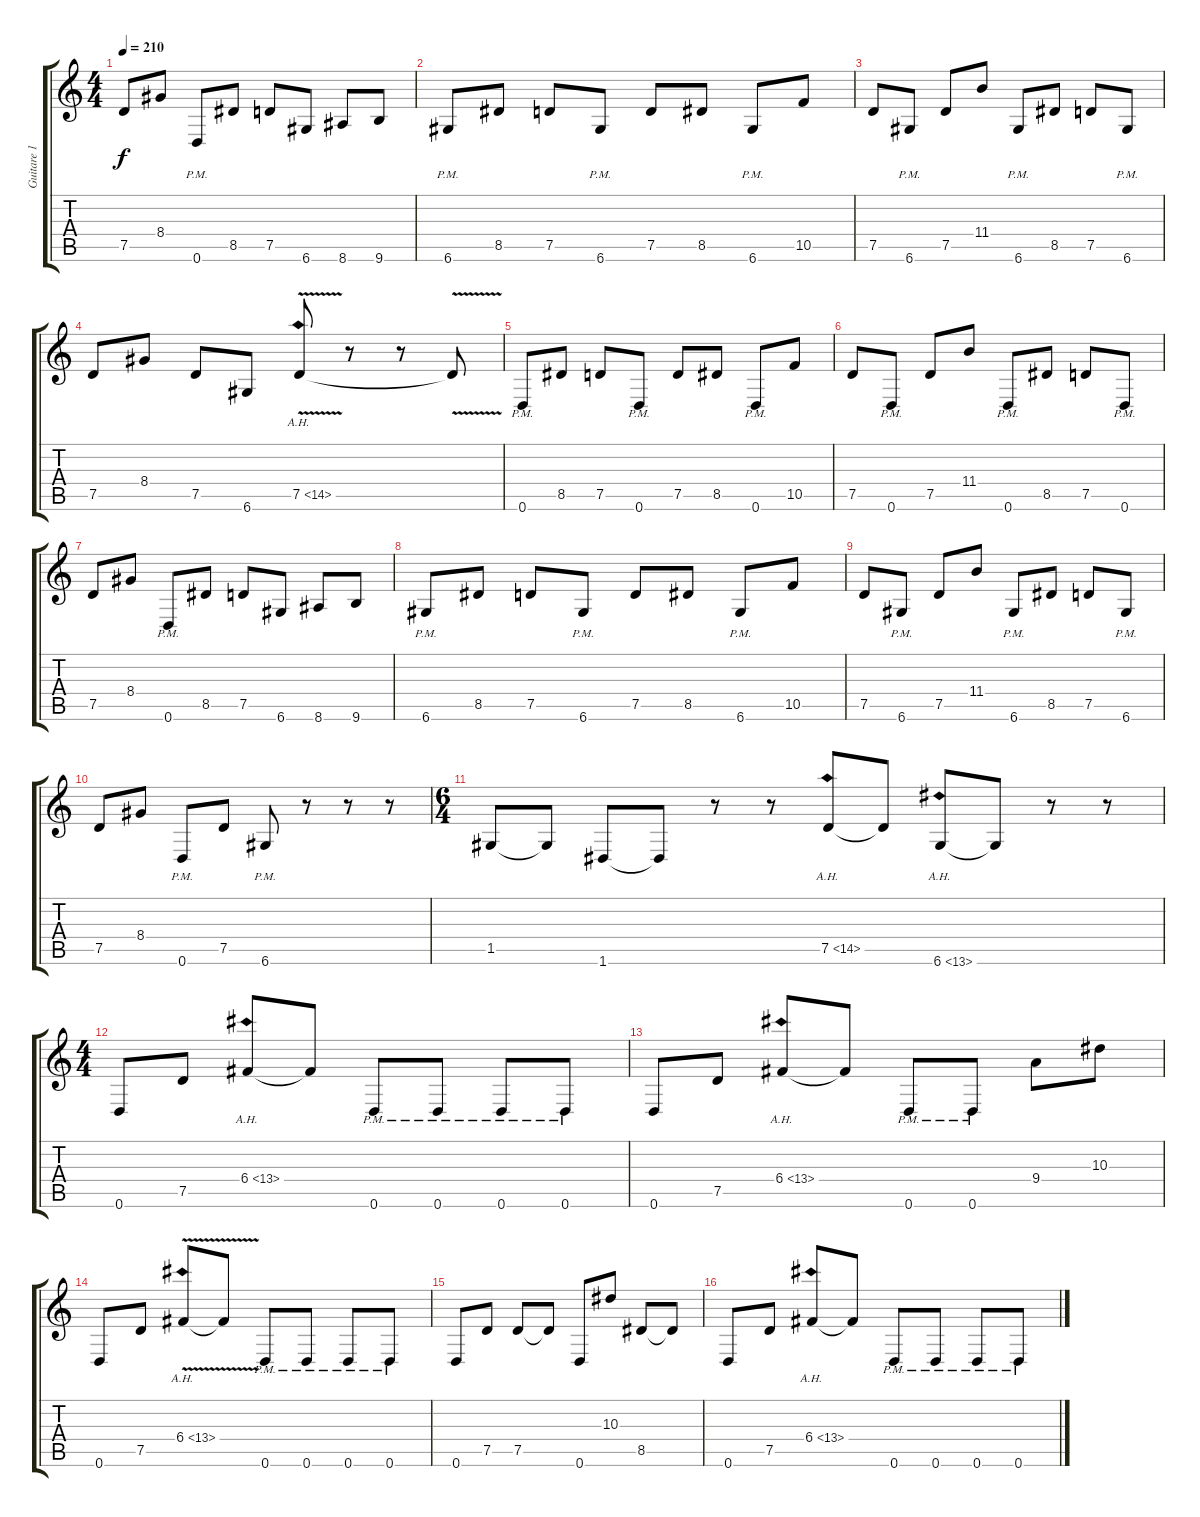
\track ("Guitare 1" "Guitare 1") {instrument distortionguitar}
\staff {score tabs}
\tuning (D4 A3 F3 C3 G2 D2) {hide}
\ts (4 4)
\tempo 210
\clef g2
\ks c
7.5.8{dy f} 8.4.8 0.6{pm}.8 8.5.8 7.5.8 6.6.8 8.6.8 9.6.8 |
6.6{pm}.8 8.5.8 7.5.8 6.6{pm}.8 7.5.8 8.5.8 6.6{pm}.8 10.5.8 |
7.5.8 6.6{pm}.8 7.5.8 11.4.8 6.6{pm}.8 8.5.8 7.5.8 6.6{pm}.8 |
7.5.8 8.4.8 7.5.8 6.6.8 7.5{ah 7 v}.8 r.8 r.8 7.5{t}.8 |
0.6{pm}.8 8.5.8 7.5.8 0.6{pm}.8 7.5.8 8.5.8 0.6{pm}.8 10.5.8 |
7.5.8 0.6{pm}.8 7.5.8 11.4.8 0.6{pm}.8 8.5.8 7.5.8 0.6{pm}.8 |
7.5.8 8.4.8 0.6{pm}.8 8.5.8 7.5.8 6.6.8 8.6.8 9.6.8 |
6.6{pm}.8 8.5.8 7.5.8 6.6{pm}.8 7.5.8 8.5.8 6.6{pm}.8 10.5.8 |
7.5.8 6.6{pm}.8 7.5.8 11.4.8 6.6{pm}.8 8.5.8 7.5.8 6.6{pm}.8 |
7.5.8 8.4.8 0.6{pm}.8 7.5.8 6.6{pm}.8 r.8 r.8 r.8 |
\ts (6 4)
1.5.8 1.5{t}.8 1.6.8 1.6{t}.8 r.8 r.8 7.5{ah 7}.8 7.5{t}.8 6.6{ah 7}.8 6.6{t}.8 r.8 r.8 |
\ts (4 4)
0.6.8 7.5.8 6.4{ah 7}.8 6.4{t}.8 0.6{pm}.8 0.6{pm}.8 0.6{pm}.8 0.6{pm}.8 |
0.6.8 7.5.8 6.4{ah 7}.8 6.4{t}.8 0.6{pm}.8 0.6{pm}.8 9.4.8 10.3.8 |
0.6.8 7.5.8 6.4{ah 7 v}.8 6.4{t}.8 0.6{pm}.8 0.6{pm}.8 0.6{pm}.8 0.6{pm}.8 |
0.6.8 7.5.8 7.5.8 7.5{t}.8 0.6.8 10.3.8 8.5.8 8.5{t}.8 |
0.6.8 7.5.8 6.4{ah 7}.8 6.4{t}.8 0.6{pm}.8 0.6{pm}.8 0.6{pm}.8 0.6{pm}.8
